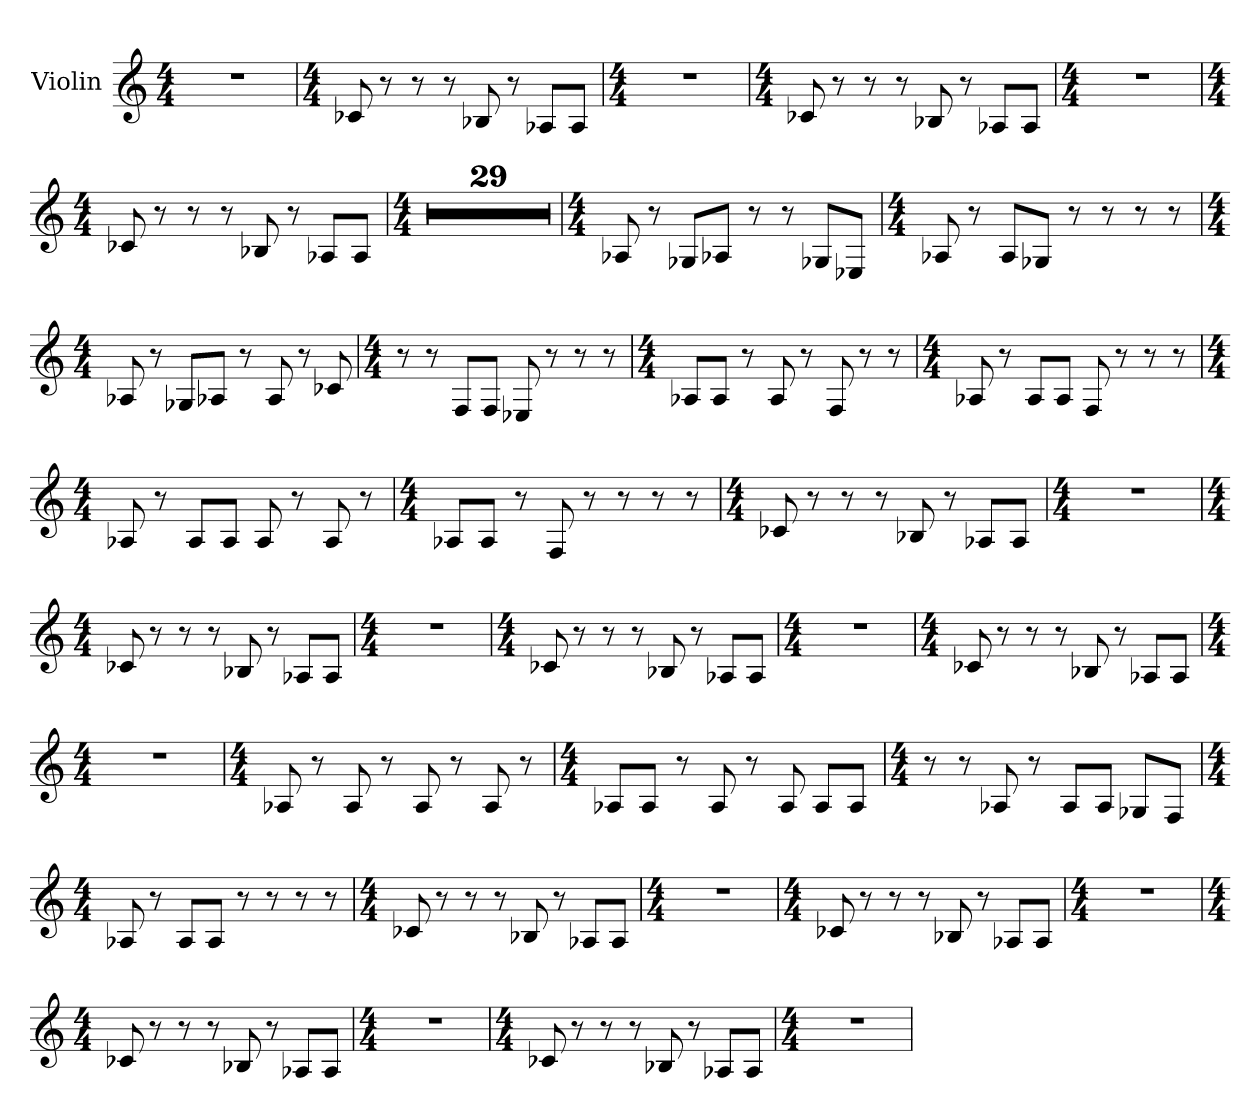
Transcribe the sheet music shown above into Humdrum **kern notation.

**kern
*part1
*staff1
*I"Violin
*I'Vln
*M4/4
=
1r
=
*M4/4
8c-X
8r
8r
8r
8B-X
8r
8A-XL
8A-J
=
*M4/4
1r
=
*M4/4
8c-X
8r
8r
8r
8B-X
8r
8A-XL
8A-J
=
*M4/4
1r
=
*M4/4
8c-X
8r
8r
8r
8B-X
8r
8A-XL
8A-J
=
*M4/4
1r
=
*M4/4
1r
=
*M4/4
1r
=
*M4/4
1r
=
*M4/4
1r
=
*M4/4
1r
=
*M4/4
1r
=
*M4/4
1r
=
*M4/4
1r
=
*M4/4
1r
=
*M4/4
1r
=
*M4/4
1r
=
*M4/4
1r
=
*M4/4
1r
=
*M4/4
1r
=
*M4/4
1r
=
*M4/4
1r
=
*M4/4
1r
=
*M4/4
1r
=
*M4/4
1r
=
*M4/4
1r
=
*M4/4
1r
=
*M4/4
1r
=
*M4/4
1r
=
*M4/4
1r
=
*M4/4
1r
=
*M4/4
1r
=
*M4/4
1r
=
*M4/4
1r
=
*M4/4
8A-X
8r
8G-XL
8A-XJ
8r
8r
8G-XL
8E-XJ
=
*M4/4
8A-X
8r
8A-L
8G-XJ
8r
8r
8r
8r
=
*M4/4
8A-X
8r
8G-XL
8A-XJ
8r
8A-
8r
8c-X
=
*M4/4
8r
8r
8FL
8FJ
8E-X
8r
8r
8r
=
*M4/4
8A-XL
8A-J
8r
8A-
8r
8F
8r
8r
=
*M4/4
8A-X
8r
8A-L
8A-J
8F
8r
8r
8r
=
*M4/4
8A-X
8r
8A-L
8A-J
8A-
8r
8A-
8r
=
*M4/4
8A-XL
8A-J
8r
8F
8r
8r
8r
8r
=
*M4/4
8c-X
8r
8r
8r
8B-X
8r
8A-XL
8A-J
=
*M4/4
1r
=
*M4/4
8c-X
8r
8r
8r
8B-X
8r
8A-XL
8A-J
=
*M4/4
1r
=
*M4/4
8c-X
8r
8r
8r
8B-X
8r
8A-XL
8A-J
=
*M4/4
1r
=
*M4/4
8c-X
8r
8r
8r
8B-X
8r
8A-XL
8A-J
=
*M4/4
1r
=
*M4/4
8A-X
8r
8A-
8r
8A-
8r
8A-
8r
=
*M4/4
8A-XL
8A-J
8r
8A-
8r
8A-
8A-L
8A-J
=
*M4/4
8r
8r
8A-X
8r
8A-L
8A-J
8G-XL
8FJ
=
*M4/4
8A-X
8r
8A-L
8A-J
8r
8r
8r
8r
=
*M4/4
8c-X
8r
8r
8r
8B-X
8r
8A-XL
8A-J
=
*M4/4
1r
=
*M4/4
8c-X
8r
8r
8r
8B-X
8r
8A-XL
8A-J
=
*M4/4
1r
=
*M4/4
8c-X
8r
8r
8r
8B-X
8r
8A-XL
8A-J
=
*M4/4
1r
=
*M4/4
8c-X
8r
8r
8r
8B-X
8r
8A-XL
8A-J
=
*M4/4
1r
=
*-
